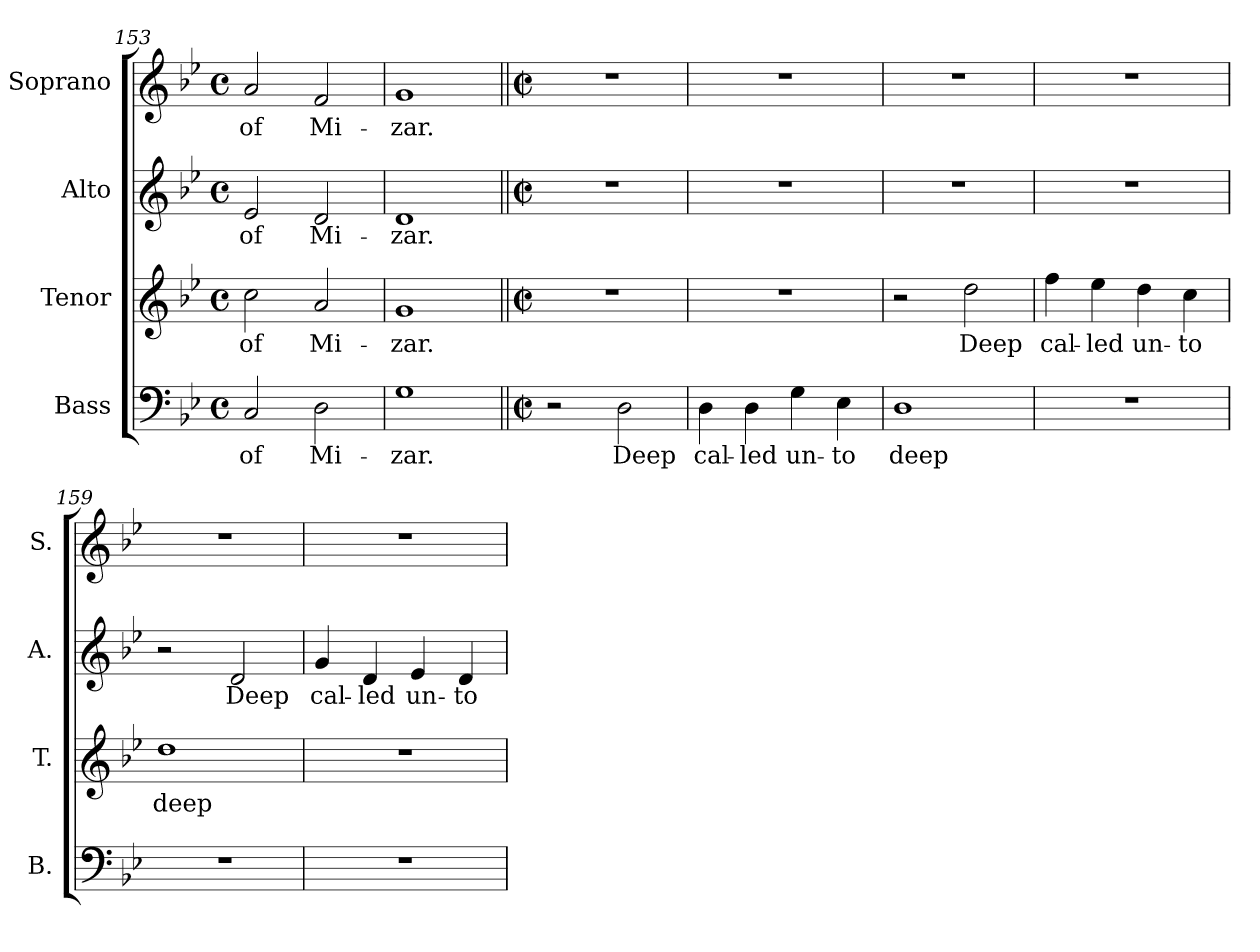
**kern	**text	**kern	**text	**kern	**text	**kern	**text
*part4	*part4	*part3	*part3	*part2	*part2	*part1	*part1
*staff4	*staff4	*staff3	*staff3	*staff2	*staff2	*staff1	*staff1
*I"Bass	*	*I"Tenor	*	*I"Alto	*	*I"Soprano	*
*I'B.	*	*I'T.	*	*I'A.	*	*I'S.	*
*clefF4	*	*clefG2	*	*clefG2	*	*clefG2	*
*k[b-e-]	*	*k[b-e-]	*	*k[b-e-]	*	*k[b-e-]	*
*g:	*	*g:	*	*g:	*	*g:	*
*M4/4	*	*M4/4	*	*M4/4	*	*M4/4	*
*met(c)	*	*met(c)	*	*met(c)	*	*met(c)	*
=153	=153	=153	=153	=153	=153	=153	=153
!	!LO:LY:b:color=#000000	!	!	!	!	!	!
!	!	!	!LO:LY:b:color=#000000	!	!	!	!
!	!	!	!	!	!LO:LY:b:color=#000000	!	!
!	!	!	!	!	!	!	!LO:LY:b:color=#000000
2Ci/	of	2cci\	of	2e-i/	of	2ai/	of
!	!LO:LY:b:color=#000000	!	!	!	!	!	!
!	!	!	!LO:LY:b:color=#000000	!	!	!	!
!	!	!	!	!	!LO:LY:b:color=#000000	!	!
!	!	!	!	!	!	!	!LO:LY:b:color=#000000
2Di\	Mi-	2ai/	Mi-	2di/	Mi-	2fi/	Mi-
=154	=154	=154	=154	=154	=154	=154	=154
!	!LO:LY:b:color=#000000	!	!	!	!	!	!
!	!	!	!LO:LY:b:color=#000000	!	!	!	!
!	!	!	!	!	!LO:LY:b:color=#000000	!	!
!	!	!	!	!	!	!	!LO:LY:b:color=#000000
1Gi	-zar.	1gi	-zar.	1di	-zar.	1gi	-zar.
!!LO:PB:g=z
=155||	=155||	=155||	=155||	=155||	=155||	=155||	=155||
*M2/2	*	*M2/2	*	*M2/2	*	*M2/2	*
*met(c|)	*	*met(c|)	*	*met(c|)	*	*met(c|)	*
2r	.	1r	.	1r	.	1r	.
!	!LO:LY:b:color=#000000	!	!	!	!	!	!
2Di\	Deep	.	.	.	.	.	.
=156	=156	=156	=156	=156	=156	=156	=156
!	!LO:LY:b:color=#000000	!	!	!	!	!	!
4Di\	cal-	1r	.	1r	.	1r	.
!	!LO:LY:b:color=#000000	!	!	!	!	!	!
4Di\	-led	.	.	.	.	.	.
!	!LO:LY:b:color=#000000	!	!	!	!	!	!
4Gi\	un-	.	.	.	.	.	.
!	!LO:LY:b:color=#000000	!	!	!	!	!	!
4E-i\	-to	.	.	.	.	.	.
=157	=157	=157	=157	=157	=157	=157	=157
!	!LO:LY:b:color=#000000	!	!	!	!	!	!
1Di	deep	2r	.	1r	.	1r	.
!	!	!	!LO:LY:b:color=#000000	!	!	!	!
.	.	2ddi\	Deep	.	.	.	.
=158	=158	=158	=158	=158	=158	=158	=158
!	!	!	!LO:LY:b:color=#000000	!	!	!	!
1r	.	4ffi\	cal-	1r	.	1r	.
!	!	!	!LO:LY:b:color=#000000	!	!	!	!
.	.	4ee-i\	-led	.	.	.	.
!	!	!	!LO:LY:b:color=#000000	!	!	!	!
.	.	4ddi\	un-	.	.	.	.
!	!	!	!LO:LY:b:color=#000000	!	!	!	!
.	.	4cci\	-to	.	.	.	.
=159	=159	=159	=159	=159	=159	=159	=159
!	!	!	!LO:LY:b:color=#000000	!	!	!	!
1r	.	1ddi	deep	2r	.	1r	.
!	!	!	!	!	!LO:LY:b:color=#000000	!	!
.	.	.	.	2di/	Deep	.	.
=160	=160	=160	=160	=160	=160	=160	=160
!	!	!	!	!	!LO:LY:b:color=#000000	!	!
1r	.	1r	.	4gi/	cal-	1r	.
!	!	!	!	!	!LO:LY:b:color=#000000	!	!
.	.	.	.	4di/	-led	.	.
!	!	!	!	!	!LO:LY:b:color=#000000	!	!
.	.	.	.	4e-i/	un-	.	.
!	!	!	!	!	!LO:LY:b:color=#000000	!	!
.	.	.	.	4di/	-to	.	.
=	=	=	=	=	=	=	=
*-	*-	*-	*-	*-	*-	*-	*-
